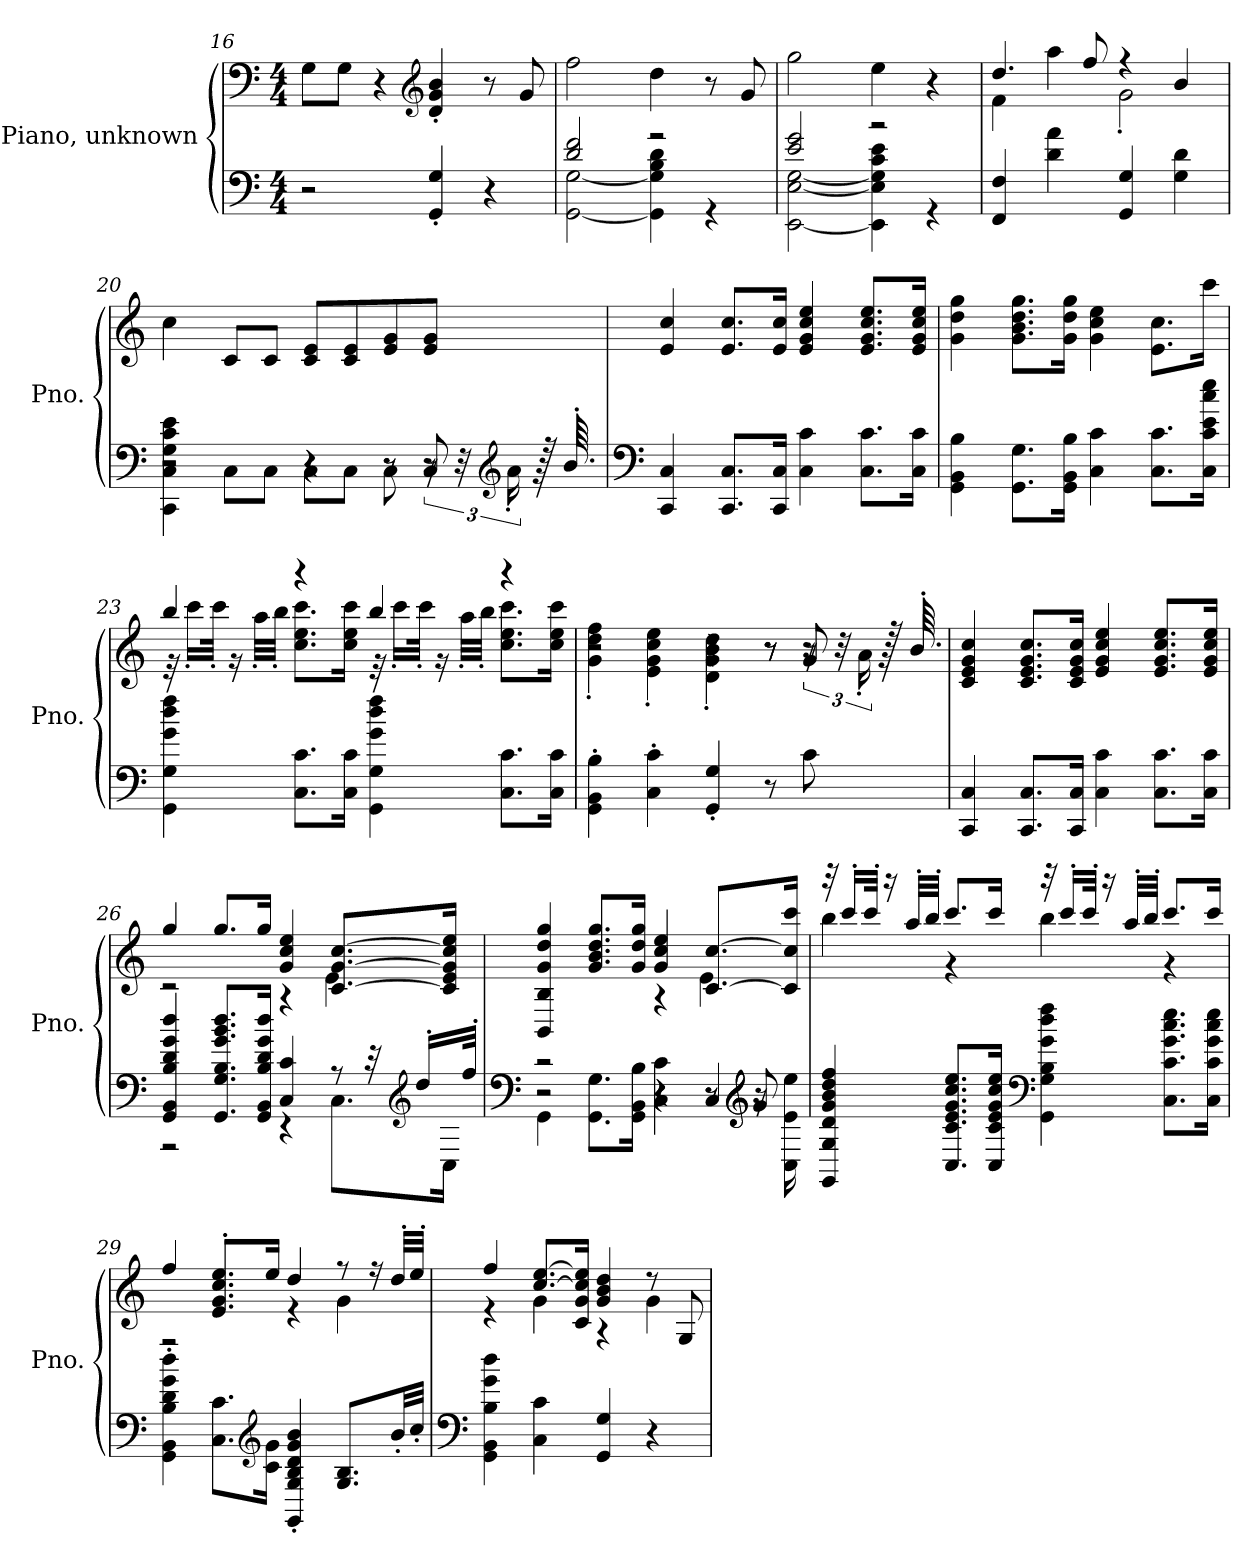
**kern	**kern
*part1	*part1
*staff2	*staff1
*I"Piano, unknown	*
*I'Pno.	*
!!LO:LB:g=z
*clefF4	*clefF4
*k[]	*k[]
*M4/4	*M4/4
=16	=16
2r	8G\L
.	8G\J
.	4r
*	*clefG2
4GG/' 4G/'	4d/' 4g/' 4b/'
4r	8r
.	8g/
=17	=17
*^	*
2d/ 2f/	[2GG\ [2G\	2ff\
2r	4GG\] 4G\] 4B\ 4d\	4dd\
.	4r	8r
.	.	8g/
=18	=18	=18
2e/ 2g/	[2EE\ [2E\ [2G\	2gg\
2r	4EE\] 4E\] 4G\] 4c\ 4e\	4ee\
.	4r	4r
*v	*v	*
=19	=19
*	*^
4FF/ 4F/	4.dd/	4f\
4d\ 4a\	.	4aa\
.	8ff/	.
4GG/ 4G/	4r	2g'\
4G\ 4d\	4b/	.
*	*v	*v
=20	=20
*^	*
*	*^	*
2r	4CC\ 4C\ 4G\ 4c\ 4e\	2r	4cc\
.	8C\L	.	8c/L
.	8C\J	.	8c/J
4r	8C\L	4r	8c/ 8e/L
.	8C\J	.	8c/ 8e/
8r	8C\	8r	8e/ 8g/
16r	12r	8C/	8e/ 8g/J
32r	.	.	.
*clefG2	*	*	*
.	24a'\	.	.
128r	.	.	.
64.b'/	.	.	.
*v	*v	*v	*
!!LO:LB:g=z
=21	=21
*clefF4	*
4CC/ 4C/	4e/ 4cc/
8.CC/ 8.C/L	8.e/ 8.cc/L
16CC/ 16C/Jk	16e/ 16cc/Jk
4C\ 4c\	4e/ 4g/ 4cc/ 4ee/
8.C\ 8.c\L	8.e/ 8.g/ 8.cc/ 8.ee/L
16C\ 16c\Jk	16e/ 16g/ 16cc/ 16ee/Jk
=22	=22
4GG\ 4BB\ 4B\	4g\ 4dd\ 4gg\
8.GG\ 8.G\L	8.g\ 8.b\ 8.dd\ 8.gg\L
16GG\ 16BB\ 16B\Jk	16g\ 16dd\ 16gg\Jk
4C\ 4c\	4g\ 4cc\ 4ee\
8.C\ 8.c\L	8.e\ 8.cc\L
16C\ 16c\ 16e\ 16cc\ 16ee\Jk	16ccc\Jk
=23	=23
*	*^
4GG\ 4G\ 4g\ 4dd\ 4ff\	4bb/	32r
.	.	16ccc'\LL
.	.	32ccc'\JJk
.	.	16r
.	.	32aa'\LLL
.	.	32bb'\JJJ
8.C\ 8.c\L	4r	8.cc\ 8.ee\ 8.ccc\L
16C\ 16c\Jk	.	16cc\ 16ee\ 16ccc\Jk
4GG\ 4G\ 4g\ 4dd\ 4ff\	4bb/	32r
.	.	16ccc'\LL
.	.	32ccc'\JJk
.	.	16r
.	.	32aa'\LLL
.	.	32bb'\JJJ
8.C\ 8.c\L	4r	8.cc\ 8.ee\ 8.ccc\L
16C\ 16c\Jk	.	16cc\ 16ee\ 16ccc\Jk
!!LO:PB:g=z
=24	=24	=24
*	*	*^
4GG\' 4BB\' 4B\'	2r	4g\' 4dd\' 4ff\'	2r
4C\' 4c\'	.	4e\' 4g\' 4cc\' 4ee\'	.
4GG/' 4G/'	4r	4d\' 4g\' 4b\' 4dd\'	4r
8r	8r	8r	8r
8c\	16r	12r	8g/
.	32r	.	.
.	.	24a'\	.
.	128r	.	.
.	64.b'/	.	.
*	*v	*v	*v
=25	=25
4CC/ 4C/	4c/ 4e/ 4g/ 4cc/
8.CC/ 8.C/L	8.c/ 8.e/ 8.g/ 8.cc/L
16CC/ 16C/Jk	16c/ 16e/ 16g/ 16cc/Jk
4C\ 4c\	4e/ 4g/ 4cc/ 4ee/
8.C\ 8.c\L	8.e/ 8.g/ 8.cc/ 8.ee/L
16C\ 16c\Jk	16e/ 16g/ 16cc/ 16ee/Jk
=26	=26
*^	*^
4GG/ 4BB/ 4B/ 4d/ 4g/ 4dd/	2r	4gg/	2r
8.GG/ 8.G/ 8.B/ 8.g/ 8.b/ 8.dd/L	.	8.gg/L	.
16GG/ 16BB/ 16B/ 16d/ 16g/ 16dd/Jk	.	16gg/Jk	.
4C/ 4c/	4r	4g/ 4cc/ 4ee/	4r
8r	8.C\L	[8.c/ [8.g/ [8.cc/L	4e\
32r	.	.	.
*clefG2	*	*	*
16dd'/LL	.	.	.
.	16C\Jk	16c/] 16e/ 16g/] 16cc/] 16ee/Jk	.
32ff'/JJk	.	.	.
*v	*v	*	*
=27	=27	=27
*clefF4	*	*
*^	*	*
*	*^	*	*
2r	4GG\	2r	4BB/ 4B/ 4g/ 4dd/ 4gg/	2r
.	8.GG\ 8.G\L	.	8.g/ 8.b/ 8.dd/ 8.gg/L	.
.	16GG\ 16BB\ 16B\Jk	.	16g/ 16dd/ 16gg/Jk	.
4r	4C\ 4c\	4r	4g/ 4cc/ 4ee/	4r
8r	8r	4C/	[8.c/ [8.cc/L	4e\
*clefG2	*	*	*	*
8g/	16r	.	.	.
.	16C\ 16e\ 16ee\	.	16c/] 16cc/] 16ccc/Jk	.
*v	*v	*v	*	*
!!LO:LB:g=z	!!
=28	=28	=28
4GG/ 4G/ 4d/ 4g/ 4b/ 4dd/ 4ff/	32r	4bb\
.	16ccc'/LL	.
.	32ccc'/JJk	.
.	16r	.
.	32aa'/LLL	.
.	32bb'/JJJ	.
8.C/ 8.c/ 8.e/ 8.g/ 8.cc/ 8.ee/L	8.ccc/L	4r
16C/ 16c/ 16e/ 16g/ 16cc/ 16ee/Jk	16ccc/Jk	.
*clefF4	*	*
4GG\ 4G\ 4B\ 4g\ 4dd\ 4ff\	32r	4bb\
.	16ccc'/LL	.
.	32ccc'/JJk	.
.	16r	.
.	32aa'/LLL	.
.	32bb'/JJJ	.
8.C\ 8.c\ 8.g\ 8.cc\ 8.ee\L	8.ccc/L	4r
16C\ 16c\ 16g\ 16cc\ 16ee\Jk	16ccc/Jk	.
=29	=29	=29
4GG\' 4BB\' 4B\' 4d\' 4g\' 4dd\'	4ff/	2r
8.C\ 8.c\L	8.e/' 8.g/' 8.cc/' 8.ee/'L	.
*clefG2	*	*
16c\ 16g\Jk	16ee/Jk	.
4GG/' 4G/' 4B/' 4d/' 4g/' 4b/'	4dd/	4r
8.G/ 8.B/L	8r	4g\
.	16r	.
32b'/LL	32dd'/LLL	.
32cc'/JJJ	32ee'/JJJ	.
=30	=30	=30
*clefF4	*	*
4GG\ 4BB\ 4B\ 4g\ 4dd\	4ff/	4r
4C\ 4c\	[8.cc/ [8.ee/L	4g\
.	16c/ 16g/ 16cc/] 16ee/]Jk	.
4GG/ 4G/	4g/ 4b/ 4dd/	4r
4r	8r	4g\
.	8G/	.
*	*v	*v
=	=
*-	*-
